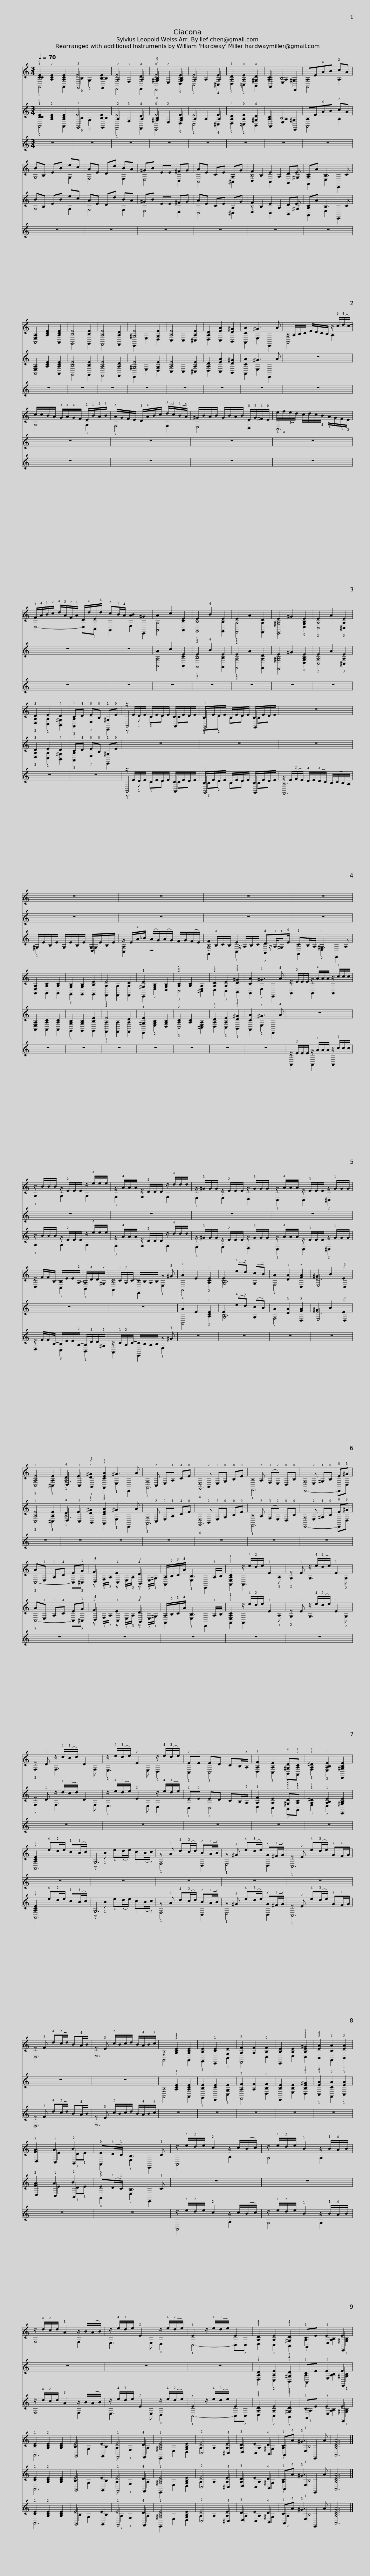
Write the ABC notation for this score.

X:1
%%score ( 1 2 3 4 ) ( 5 6 7 8 ) ( 9 10 11 )
L:1/8
Q:1/4=70
M:3/4
I:linebreak $
K:C
V:1 treble
V:2 treble
V:3 treble
V:4 treble
V:5 treble
V:6 treble
V:7 treble
V:8 treble
V:9 treble
V:10 treble
V:11 treble
V:1
 !1!!0![CCE]2 !2![A,CE]2 [A,CE]2 | E4 [B,E]2 | E4 !4!D2 | !0!E4 E2 | E4 E2 | %5
 !3![A,D]2 !0![A,E]2 !4![^G,D]2 | C2 B,4 |$ A,E!4!AB !2!cA | BB, EB ec | AE Dd BA | %10
 ^GB EE ^FG | AE CE A,G |$ F2 E2 DE | [A,C]A B,3 C | [E,A,]2 [A,CE]2 [A,CE]2 | %15
 [B,E]4 [B,E]2 | [A,E]4 [A,D]2 | [^G,E]4 [G,E]2 | [A,E]4 [A,E]2 |$ [A,D]2 [EA]2 [D^G]2 | %20
 [CA]2 ^G3 A | z/ A,/B,/C/ E/D/C/B,/ z/ !2!c/(!4!d/c/-) | c/c/B/A/ !3!G/!4!A/!4!G/F/ !2!E/!1!B/!4!A/!1!B/ |$ !4!A/G/F/E/ !1!D/!4!A/B/c/ (!3!d/!1!c/)(!4!B/!3!A/) | ^G/B/A/B/ G/B/A/B/ !0!E/!2!G/!4!^F/!0!E/ | %25
 C,6 |$ !3!F/!4!A/!1!B/!2!c/ !4!d/!3!A/!2!F/!3!A/ D/!4!d/E/!4!d/ | !2!c!1!B/!4!A/ [AB]2 ^G2 | A2 c2 E2 | E2 !4!B2 E2 | %30
 E2 A2 D2 | E2 ^G2 E2 |$ E2 A2 E2 | !3!D2 E2 !4!D2 | !1!C!4!D !0!E!0!B, !1!^G,!0!E | %35
 z/ E/D/E/ C/E/D/E/ C/E/D/E/ |$ B,/E/D/E/ B,/E/D/E/ B,/E/D/E/ | z6 |$ z6 | z6 |$ %40
 z6 | z6 | [E,A,]2 [A,C]2 [A,C]2 | [G,B,]2 [G,B,]2 [B,E]2 | E4 D2 |$ %45
 !1![^G,E]2 [G,B,]2 [G,B,]2 | !2!!1![A,C]2 [A,C]2 [E,A,]2 | !2!!4![A,D]2 [A,E]2 !2!!4![D^G]2 | [CA]2 !4!^G3 !4!A | z/ !2!E/E/E/ z/ !4!A/A/A/ z/ !1!c/c/c/ |$ %50
 z/ B/B/B/ z/ !2!E/E/E/ z/ !4!e/e/e/ | z/ !4!A/A/A/ z/ !2!D/D/D/ z/ !4!d/d/d/ | z/ !3!^G/G/G/ z/ !2!E/E/E/ z/ !3!G/G/G/ |$ z/ !4!A/A/A/ z/ !3!E/E/E/ z/ !1!G/G/G/ | z/ F/F/B,/- B,/E/E/!2!A,/- A,/!4!D/D/!2!^G,/ |$ %55
 z/ !1!C/!2!A,/C/- C/B,/A,/B,/ z !3!^G | !4!A2 E2 !1![CE]2 | E2 (!4!e!2!d) (c!1!B) | A2 !3![DA]2 !2![FA]2 | ^G2 B2 !0!E2 | %60
 !1![A,E]4 [A,E]2 |$ !4!D2 E2 !2!!4![D^G]2 | !2!!3![CEA]2 ^G3 A | z !2!C, !1!E,!1!A, !4!C!0!E | z !2!B,, !3!E,!0!G, !0!B,!0!E | %65
 z !2!A, (!3!F,!2!E,) !0!D,!0!B, |$ z !2!E, !1!^G,!0!B, !0!E!3!^G | A!1!E, !1!A,!4!C E!1!G | !1!F2 E2 !4!D2 |$ A,/!0!B,/!3!C/!4!A/ B,3 !3!A,/B,/ | %70
 !2!!3!!1![E,A,C]2 z/ !4!e/!2!d/e/ !1!E2 | z !1!E z/ !4!e/(!2!d/e/) !1!E2 | z !1!D z/ !4!d/(!3!c/d/) D2 |$ z/ !4!e/(!3!d/e/) !2!E2 z/ !4!e/(!3!d/e/) | !2!E!0!E ED CB,/!2!A,/ | %75
 !1![A,F]2 [A,E]2 !1!!4![^G,D]!2!!1![A,C] | !1!!4![A,^D]2 !1![A,B,E]2 [^G,B,E]2 |$ !2!!1![A,CE]2 !4!e!2!d/e/ !1!c(!1!B/c/) | G,6 | z !3!A !4!d(!2!c/d/) !2!B(!1!A/!2!B/) | %80
 z !2!^G !4!e(!3!d/e/) !2!G(!1!^F/!2!G/) |$ z !2!E !4!e(!3!d/e/) !2!G!4!F/G/ | z !3!F !4!d(!2!c/d/) B!4!A/B/ | z !3!E !2!c/B/c/d/ B/!4!A/B/!2!c/ | z2 !2!!1![A,CE]2 [A,CE]2 | %85
 [B,E]2 !1![CE]2 [G,E]2 |$ !2![A,F]2 [A,F]2 !0![B,F]2 | [B,E]2 [B,E]2 !2!!4!!3![B,E^G]2 | !3!!4![EA]2 !2![CA]2 !3![EA]2 | !2!A2 A2 B2 | %90
 !0!E(!4!D/!1!C/) B,3 !1!C | z/ !4!e/!2!d/e/ !2!c2 z/ c/(B/c/) |$ z/ !4!e/!2!d/e/ !1!B2 z/ !1!B/!4!A/B/ |$ z/ !4!d/!2!c/d/ !3!A2 z/ B/(A/B/) | z/ !4!e/!3!d/e/ !2!E2 z/ !4!e/(!2!d/e/) | %95
 !2!E2 z/ !4!e/(!3!d/e/) E2 | !1!!3![A,D]2 [A,E]2 !1!!4![^G,D]2 |$ !1!CE E2 E2 | !1![CE]2 !2![A,CE]2 [A,CE]2 | E4 E2 | %100
 E4 !4!D2 | !1![^G,B,E]4 [G,B,E]2 | !2!C,4 !4!^C,2 | !3!D2 E2 !4!D2 |$ !1!C!4!A !3!^G3 A | %105
 [A,,A,CEA]6 |] %106
V:2
 !0!A,,4 A,,2 | !3!G,,4 G,,2 | x6 | x6 | x6 | %5
 x6 | x6 |$ x6 | x6 | x6 | %10
 x6 | x6 |$ x6 | x6 | x6 | %15
 x6 | x6 | x6 | x6 |$ x6 | %20
 x6 | x6 | x6 |$ x6 | x6 | %25
 x6 |$ x6 | x6 | x6 | x6 | %30
 x6 | x6 |$ x6 | x6 | x6 | %35
 x6 |$ x6 | x6 |$ x6 | x6 |$ %40
 x6 | x6 | x6 | x6 | x6 |$ %45
 x6 | x6 | x6 | x6 | x6 |$ %50
 x6 | x6 | x6 |$ x6 | x6 |$ %55
 x6 | x6 | x6 | x6 | x6 | %60
 x6 |$ x6 | x6 | x6 | x6 | %65
 x6 |$ x6 | x6 | x6 |$ x6 | %70
 x6 | x6 | x6 |$ x6 | x6 | %75
 x6 | x6 |$ x6 | x6 | x6 | %80
 x6 |$ x6 | x6 | x6 | x6 | %85
 x6 |$ x6 | x6 | x6 | x6 | %90
 x6 | x6 |$ x6 |$ x6 | x6 | %95
 x6 | x6 |$ x6 | x6 | x6 | %100
 x6 | x6 | x6 | x6 |$ x6 | %105
 x6 |] %106
V:3
 x6 | !0!B,2 !0!G,2 B,2 | !2!A,2 !3!F,2 A,2 | !1!!0![^G,B,]2 !2!E,2 [G,B,]2 | A,2 A,2 A,2 | %5
 !0!D,2 !2!=C,2 B,,2 | A,,2 E,2 E,,2 |$ A,,4 A,2 | G,4 G,2 | F,4 F,2 | %10
 E,4 D,2 | C,4 ^C,2 |$ z B,2 A,2 ^G, | A,,2 E,2 E,,2 | A,,4 A,,2 | %15
 G,,4 G,,2 | F,,4 F,,2 | E,,2 E,2 D,2 | C,2 C,2 ^C,2 |$ D,2 C,2 B,,2 | %20
 A,,2 E,2 E,,2 | A,,4 A,2 | G,4 !3!G,2 |$ !2!F,4 !1!F,2 | E,4 D,2 | %25
 !4!e/!4!f/(!4!e/d/) c/d/c/!4!B/ !3!A/G/!3!F/!2!E/ |$ D,4- D,!1!B,, | A,,2 E,2 E,,2 | [A,,A,]4 [A,,C]2 | !1!!2![G,,B,]4 [G,,B,]2 | %30
 !1!!2![F,,A,]4 [F,,A,]2 | [E,,^G,B,]4 !0![D,G,B,]2 |$ !2![C,A,]4 !3![^C,A,]2 | !2![D,A,]2 !1![C,A,]2 [B,,^G,]2 | !3![A,,A,]2 !2!E,2 E,,2 | %35
 A,,4 A,,2 |$ !1!G,,4 G,,2 | x6 |$ x6 | x6 |$ %40
 x6 | x6 | A,,2 A,,2 A,,2 | !3!G,,2 G,,2 G,,2 | !1!!2![F,,A,]2 [F,,A,]2 [F,,A,]2 |$ %45
 E,,2 !2!E,2 D,2 | !3!C,4 ^C,2 | D,2 !3!C,2 !1!B,,2 | A,,2 !2!E,2 E,,2 | A,,2 A,,2 A,,2 |$ %50
 !3!G,2 G,2 G,2 | !3!F,2 F,2 F,2 | !1!E,2 E,2 D,2 |$ !1!C,2 C,2 !2!^C,2 | D,2 !3!C,2 !1!B,,2 |$ %55
 A,,2 E,,2 !1!E,2 | A,,4 !2!A,2 | G,4 G,2 | !4!F,4 D,2 | E,4 !0!D,2 | %60
 !2!C,4 !3!^C,2 |$ D,2 !2!C,2 !1!B,,2 | A,,2 !1!E,2 E,,2 | !3!A,,6 | !4!G,,6 | %65
 !1!F,,6 |$ E,,4- E,,D, | !2!C,4- C,!2!^C, | !4!D,2 !4!C,2 !2!B,,2 |$ A,,2 !3!E,2 E,,2 | %70
 A,,2 A,,3 !3!A, | !2!G,2 G,3 !2!G, | !2!F,2 F,3 F, |$ !1!E,3 E, !0!D,2 | !1!C,2 !3!C,4 | %75
 D,2 !3!C,2 !2!B,,A,, | !3!F,2 !2!E,2 E,,2 |$ A,,6 | z !1!B !4!e(!2!d/e/) !1!c(B/!2!c/) | !1!F,4 D,2 | %80
 !1!E,4 D,2 |$ !1!C,6 | D,6 | E,6 | A,,4 A,,2 | %85
 !3!G,,2 E,,2 !3!C,2 |$ F,,4 D,2 | E,,2 E,2 D,2 | !1!C,2 A,,2 !1!C,2 | D,2 !1!C,2 !2!B,,2 | %90
 !0!A,,2 !2!E,2 E,,2 | A,,4 A,2 |$ G,4 G,2 |$ F,4 F,2 | E,3 E, !0!D,2 | %95
 !1!C,4- C,!2!C, | D,2 !2!C,2 !2!B,,2 |$ A,,2 !2!E,2 E,,2 | A,,6 | G,,4 G,,2 | %100
 !1!F,,4 F,,2 | E,,2 E,2 D,2 | E4 E2 | D,2 C,2 B,,2 |$ A,,2 !1!E,2 E,,2 | %105
 x6 |] %106
V:4
 x6 | x6 | !1!F,,4 F,,2 | E,,4 !0!D,2 | !2!C,4 !4!^C,2 | %5
 x6 | A,2 A,2 ^G,2 |$ x6 | x6 | x6 | %10
 x6 | x6 |$ D,2 C,2 B,,2 | x6 | x6 | %15
 x6 | x6 | x6 | x6 |$ x6 | %20
 x6 | x6 | x6 |$ x6 | x6 | %25
 x6 |$ x6 | x6 | x6 | x6 | %30
 x6 | x6 |$ x6 | x6 | x6 | %35
 z !1!D !3!CD CD |$ !3!B,!2!D B,D B,D | x6 |$ x6 | x6 |$ %40
 x6 | x6 | x6 | x6 | x6 |$ %45
 x6 | x6 | x6 | x6 | x6 |$ %50
 x6 | x6 | x6 |$ x6 | x6 |$ %55
 x6 | x6 | B,6 | x6 | E6 | %60
 x6 |$ !1!A,6 | x6 | x6 | x6 | %65
 x6 |$ x6 | x6 | z !3!F,/!2!A,/ z !2!E,/!3!A,/ z !2!E,/!1!^G,/ |$ x6 | %70
 x6 | x6 | x6 |$ x6 | x6 | %75
 x6 | x6 |$ x6 | x6 | x6 | %80
 x6 |$ x6 | x6 | x6 | x6 | %85
 x6 |$ x6 | x6 | x6 | F2 E2 !3!D!1!E | %90
 x6 | x6 |$ x6 |$ x6 | x6 | %95
 x6 | x6 |$ !3!A,2 [A,B,]2 !1![^G,B,]2 | x6 | B,2 G,2 B,2 | %100
 !2!A,2 !3!F,2 A,2 | x6 | A,2 A,2 A,2 | A,2 A,2 ^G,2 |$ !2!A,2 B,4 | %105
 x6 |] %106
V:5
 !1!!0![CCE]2 !2![A,CE]2 [A,CE]2 | E4 [B,E]2 | E4 !4!D2 | !0!E4 E2 | E4 E2 | %5
 !3![A,D]2 !0![A,E]2 !4![^G,D]2 | C2 B,4 |$ A,E!4!AB !2!cA | BB, EB ec | AE Dd BA | %10
 ^GB EE ^FG | AE CE A,G |$ F2 E2 DE | [A,C]A B,3 C | [E,A,]2 [A,CE]2 [A,CE]2 | %15
 [B,E]4 [B,E]2 | [A,E]4 [A,D]2 | [^G,E]4 [G,E]2 | [A,E]4 [A,E]2 |$ [A,D]2 [EA]2 [D^G]2 | %20
 [CA]2 ^G3 A | z6 | z6 |$ z6 | z6 | %25
 z6 |$ z6 | z6 | A2 c2 E2 | E2 !4!B2 E2 | %30
 E2 A2 D2 | E2 ^G2 E2 |$ E2 A2 E2 | !3!D2 E2 !4!D2 | !1!C!4!D !0!E!0!B, !1!^G,!0!E | %35
 z6 |$ z6 | z6 |$ z6 | z6 |$ %40
 z6 | z6 | [E,A,]2 [A,C]2 [A,C]2 | [G,B,]2 [G,B,]2 [B,E]2 | E4 D2 |$ %45
 !1![^G,E]2 [G,B,]2 [G,B,]2 | !2!!1![A,C]2 [A,C]2 [E,A,]2 | !2!!4![A,D]2 [A,E]2 !2!!4![D^G]2 | [CA]2 !4!^G3 !4!A | z6 |$ %50
 z6 | z6 | z6 |$ z6 | z6 |$ %55
 z6 | !4!A2 E2 !1![CE]2 | E2 (!4!e!2!d) (c!1!B) | A2 !3![DA]2 !2![FA]2 | ^G2 B2 !0!E2 | %60
 !1![A,E]4 [A,E]2 |$ !4!D2 E2 !2!!4![D^G]2 | !2!!3![CEA]2 ^G3 A | z !2!C, !1!E,!1!A, !4!C!0!E | z !2!B,, !3!E,!0!G, !0!B,!0!E | %65
 z !2!A, (!3!F,!2!E,) !0!D,!0!B, |$ z !2!E, !1!^G,!0!B, !0!E!3!^G | A!1!E, !1!A,!4!C E!1!G | !1!F2 E2 !4!D2 |$ A,/!0!B,/!3!C/!4!A/ B,3 !3!A,/B,/ | %70
 !2!!3!!1![E,A,C]2 z/ !4!e/!2!d/e/ !1!E2 | z !1!E z/ !4!e/(!2!d/e/) !1!E2 | z !1!D z/ !4!d/(!3!c/d/) D2 |$ z/ !4!e/(!3!d/e/) !2!E2 z/ !4!e/(!3!d/e/) | !2!E!0!E ED CB,/!2!A,/ | %75
 !1![A,F]2 [A,E]2 !1!!4![^G,D]!2!!1![A,C] | !1!!4![A,^D]2 !1![A,B,E]2 [^G,B,E]2 |$ z6 | z6 | z6 | %80
 z6 |$ z6 | z6 | z6 | z2 !2!!1![A,CE]2 [A,CE]2 | %85
 [B,E]2 !1![CE]2 [G,E]2 |$ !2![A,F]2 [A,F]2 !0![B,F]2 | [B,E]2 [B,E]2 !2!!4!!3![B,E^G]2 | !3!!4![EA]2 !2![CA]2 !3![EA]2 | !2!A2 A2 B2 | %90
 !0!E(!4!D/!1!C/) B,3 !1!C | z6 |$ z6 |$ z6 | z6 | %95
 z6 | !1!!3![A,D]2 [A,E]2 !1!!4![^G,D]2 |$ !1!CE E2 E2 | !1![CE]2 !2![A,CE]2 [A,CE]2 | E4 E2 | %100
 E4 !4!D2 | !1![^G,B,E]4 [G,B,E]2 | !2!C,4 !4!^C,2 | !3!D2 E2 !4!D2 |$ !1!C!4!A !3!^G3 A | %105
 [A,,A,CEA]6 |] %106
V:6
 !0!A,,4 A,,2 | !3!G,,4 G,,2 | x6 | x6 | x6 | %5
 x6 | x6 |$ x6 | x6 | x6 | %10
 x6 | x6 |$ x6 | x6 | x6 | %15
 x6 | x6 | x6 | x6 |$ x6 | %20
 x6 | x6 | x6 |$ x6 | x6 | %25
 x6 |$ x6 | x6 | x6 | x6 | %30
 x6 | x6 |$ x6 | x6 | x6 | %35
 x6 |$ x6 | x6 |$ x6 | x6 |$ %40
 x6 | x6 | x6 | x6 | x6 |$ %45
 x6 | x6 | x6 | x6 | x6 |$ %50
 x6 | x6 | x6 |$ x6 | x6 |$ %55
 x6 | x6 | x6 | x6 | x6 | %60
 x6 |$ x6 | x6 | x6 | x6 | %65
 x6 |$ x6 | x6 | x6 |$ x6 | %70
 x6 | x6 | x6 |$ x6 | x6 | %75
 x6 | x6 |$ x6 | x6 | x6 | %80
 x6 |$ x6 | x6 | x6 | x6 | %85
 x6 |$ x6 | x6 | x6 | x6 | %90
 x6 | x6 |$ x6 |$ x6 | x6 | %95
 x6 | x6 |$ x6 | x6 | x6 | %100
 x6 | x6 | x6 | x6 |$ x6 | %105
 x6 |] %106
V:7
 x6 | !0!B,2 !0!G,2 B,2 | !2!A,2 !3!F,2 A,2 | !1!!0![^G,B,]2 !2!E,2 [G,B,]2 | A,2 A,2 A,2 | %5
 !0!D,2 !2!=C,2 B,,2 | A,,2 E,2 E,,2 |$ A,,4 A,2 | G,4 G,2 | F,4 F,2 | %10
 E,4 D,2 | C,4 ^C,2 |$ z B,2 A,2 ^G, | A,,2 E,2 E,,2 | A,,4 A,,2 | %15
 G,,4 G,,2 | F,,4 F,,2 | E,,2 E,2 D,2 | C,2 C,2 ^C,2 |$ D,2 C,2 B,,2 | %20
 A,,2 E,2 E,,2 | x6 | x6 |$ x6 | x6 | %25
 x6 |$ x6 | x6 | [A,,A,]4 [A,,C]2 | !1!!2![G,,B,]4 [G,,B,]2 | %30
 !1!!2![F,,A,]4 [F,,A,]2 | [E,,^G,B,]4 !0![D,G,B,]2 |$ !2![C,A,]4 !3![^C,A,]2 | !2![D,A,]2 !1![C,A,]2 [B,,^G,]2 | !3![A,,A,]2 !2!E,2 E,,2 | %35
 x6 |$ x6 | x6 |$ x6 | x6 |$ %40
 x6 | x6 | A,,2 A,,2 A,,2 | !3!G,,2 G,,2 G,,2 | !1!!2![F,,A,]2 [F,,A,]2 [F,,A,]2 |$ %45
 E,,2 !2!E,2 D,2 | !3!C,4 ^C,2 | D,2 !3!C,2 !1!B,,2 | A,,2 !2!E,2 E,,2 | x6 |$ %50
 x6 | x6 | x6 |$ x6 | x6 |$ %55
 x6 | A,,4 !2!A,2 | G,4 G,2 | !4!F,4 D,2 | E,4 !0!D,2 | %60
 !2!C,4 !3!^C,2 |$ D,2 !2!C,2 !1!B,,2 | A,,2 !1!E,2 E,,2 | !3!A,,6 | !4!G,,6 | %65
 !1!F,,6 |$ E,,4- E,,D, | !2!C,4- C,!2!^C, | !4!D,2 !4!C,2 !2!B,,2 |$ A,,2 !3!E,2 E,,2 | %70
 A,,2 A,,3 !3!A, | !2!G,2 G,3 !2!G, | !2!F,2 F,3 F, |$ !1!E,3 E, !0!D,2 | !1!C,2 !3!C,4 | %75
 D,2 !3!C,2 !2!B,,A,, | !3!F,2 !2!E,2 E,,2 |$ x6 | x6 | x6 | %80
 x6 |$ x6 | x6 | x6 | A,,4 A,,2 | %85
 !3!G,,2 E,,2 !3!C,2 |$ F,,4 D,2 | E,,2 E,2 D,2 | !1!C,2 A,,2 !1!C,2 | D,2 !1!C,2 !2!B,,2 | %90
 !0!A,,2 !2!E,2 E,,2 | x6 |$ x6 |$ x6 | x6 | %95
 x6 | D,2 !2!C,2 !2!B,,2 |$ A,,2 !2!E,2 E,,2 | A,,6 | G,,4 G,,2 | %100
 !1!F,,4 F,,2 | E,,2 E,2 D,2 | E4 E2 | D,2 C,2 B,,2 |$ A,,2 !1!E,2 E,,2 | %105
 x6 |] %106
V:8
 x6 | x6 | !1!F,,4 F,,2 | E,,4 !0!D,2 | !2!C,4 !4!^C,2 | %5
 x6 | A,2 A,2 ^G,2 |$ x6 | x6 | x6 | %10
 x6 | x6 |$ D,2 C,2 B,,2 | x6 | x6 | %15
 x6 | x6 | x6 | x6 |$ x6 | %20
 x6 | x6 | x6 |$ x6 | x6 | %25
 x6 |$ x6 | x6 | x6 | x6 | %30
 x6 | x6 |$ x6 | x6 | x6 | %35
 x6 |$ x6 | x6 |$ x6 | x6 |$ %40
 x6 | x6 | x6 | x6 | x6 |$ %45
 x6 | x6 | x6 | x6 | x6 |$ %50
 x6 | x6 | x6 |$ x6 | x6 |$ %55
 x6 | x6 | B,6 | x6 | E6 | %60
 x6 |$ !1!A,6 | x6 | x6 | x6 | %65
 x6 |$ x6 | x6 | z !3!F,/!2!A,/ z !2!E,/!3!A,/ z !2!E,/!1!^G,/ |$ x6 | %70
 x6 | x6 | x6 |$ x6 | x6 | %75
 x6 | x6 |$ x6 | x6 | x6 | %80
 x6 |$ x6 | x6 | x6 | x6 | %85
 x6 |$ x6 | x6 | x6 | F2 E2 !3!D!1!E | %90
 x6 | x6 |$ x6 |$ x6 | x6 | %95
 x6 | x6 |$ !3!A,2 [A,B,]2 !1![^G,B,]2 | x6 | B,2 G,2 B,2 | %100
 !2!A,2 !3!F,2 A,2 | x6 | A,2 A,2 A,2 | A,2 A,2 ^G,2 |$ !2!A,2 B,4 | %105
 x6 |] %106
V:9
 z6 | z6 | z6 | z6 | z6 | %5
 z6 | z6 |$ z6 | z6 | z6 | %10
 z6 | z6 |$ z6 | z6 | z6 | %15
 z6 | z6 | z6 | z6 |$ z6 | %20
 z6 | z6 | z6 |$ z6 | z6 | %25
 z6 |$ z6 | z6 | z6 | z6 | %30
 z6 | z6 |$ z6 | z6 | z6 | %35
 z/ E/D/E/ C/E/D/E/ C/E/D/E/ |$ B,/E/D/E/ B,/E/D/E/ B,/E/D/E/ | z/ E/(!2!F/E/) !4!D/E/(!4!D/!1!C/) B,/(C/B,/)A,/ |$ ^G,/E/B,/E/ G,/E/B,/E/ G,/E/B,/E/ | z/ E/!4!A/_B/ (A/G/)(A/G/) F/G/(F/E/) |$ %40
 F2 E2 !4!D>!0!E | !1!CB,/A,/ !1!^G,3 A, | z6 | z6 | z6 |$ %45
 z6 | z6 | z6 | z6 | z/ !2!E/E/E/ z/ !4!A/A/A/ z/ !1!c/c/c/ |$ %50
 z/ B/B/B/ z/ !2!E/E/E/ z/ !4!e/e/e/ | z/ !4!A/A/A/ z/ !2!D/D/D/ z/ !4!d/d/d/ | z/ !3!^G/G/G/ z/ !2!E/E/E/ z/ !3!G/G/G/ |$ z/ !4!A/A/A/ z/ !3!E/E/E/ z/ !1!G/G/G/ | z/ F/F/B,/- B,/E/E/!2!A,/- A,/!4!D/D/!2!^G,/ |$ %55
 z/ !1!C/!2!A,/C/- C/B,/A,/B,/ z !3!^G | z6 | z6 | z6 | z6 | %60
 z6 |$ z6 | z6 | z6 | z6 | %65
 z6 |$ z6 | z6 | z6 |$ z6 | %70
 z6 | z6 | z6 |$ z6 | z6 | %75
 z6 | z6 |$ !2!!1![A,CE]2 !4!e!2!d/e/ !1!c(!1!B/c/) | G,6 | z !3!A !4!d(!2!c/d/) !2!B(!1!A/!2!B/) | %80
 z !2!^G !4!e(!3!d/e/) !2!G(!1!^F/!2!G/) |$ z !2!E !4!e(!3!d/e/) !2!G!4!F/G/ | z !3!F !4!d(!2!c/d/) B!4!A/B/ | z !3!E !2!c/B/c/d/ B/!4!A/B/!2!c/ | z6 | %85
 z6 |$ z6 | z6 | z6 | z6 | %90
 z6 | z/ !4!e/!2!d/e/ !2!c2 z/ c/(B/c/) |$ z/ !4!e/!2!d/e/ !1!B2 z/ !1!B/!4!A/B/ |$ z/ !4!d/!2!c/d/ !3!A2 z/ B/(A/B/) | z/ !4!e/!3!d/e/ !2!E2 z/ !4!e/(!2!d/e/) | %95
 !2!E2 z/ !4!e/(!3!d/e/) E2 | !1!!3![A,D]2 [A,E]2 !1!!4![^G,D]2 |$ !1!CE E2 E2 | !1![CE]2 !2![A,CE]2 [A,CE]2 | E4 E2 | %100
 E4 !4!D2 | !1![^G,B,E]4 [G,B,E]2 | !2!C,4 !4!^C,2 | !3!D2 E2 !4!D2 |$ !1!C!4!A !3!^G3 A | %105
 [A,,A,CEA]6 |] %106
V:10
 x6 | x6 | x6 | x6 | x6 | %5
 x6 | x6 |$ x6 | x6 | x6 | %10
 x6 | x6 |$ x6 | x6 | x6 | %15
 x6 | x6 | x6 | x6 |$ x6 | %20
 x6 | x6 | x6 |$ x6 | x6 | %25
 x6 |$ x6 | x6 | x6 | x6 | %30
 x6 | x6 |$ x6 | x6 | x6 | %35
 A,,4 A,,2 |$ !1!G,,4 G,,2 | [F,,A,]6 |$ x4 D,2 | [C,A,]2 z4 |$ %40
 z/ !4!B,/C/B,/ z/ A,/B,/C/ z/ !3!A,/!1!^G, | A,,2 !2!E,2 E,,2 | x6 | x6 | x6 |$ %45
 x6 | x6 | x6 | x6 | A,,2 A,,2 A,,2 |$ %50
 !3!G,2 G,2 G,2 | !3!F,2 F,2 F,2 | !1!E,2 E,2 D,2 |$ !1!C,2 C,2 !2!^C,2 | D,2 !3!C,2 !1!B,,2 |$ %55
 A,,2 E,,2 !1!E,2 | x6 | x6 | x6 | x6 | %60
 x6 |$ x6 | x6 | x6 | x6 | %65
 x6 |$ x6 | x6 | x6 |$ x6 | %70
 x6 | x6 | x6 |$ x6 | x6 | %75
 x6 | x6 |$ A,,6 | z !1!B !4!e(!2!d/e/) !1!c(B/!2!c/) | !1!F,4 D,2 | %80
 !1!E,4 D,2 |$ !1!C,6 | D,6 | E,6 | x6 | %85
 x6 |$ x6 | x6 | x6 | x6 | %90
 x6 | A,,4 A,2 |$ G,4 G,2 |$ F,4 F,2 | E,3 E, !0!D,2 | %95
 !1!C,4- C,!2!C, | D,2 !2!C,2 !2!B,,2 |$ A,,2 !2!E,2 E,,2 | A,,6 | G,,4 G,,2 | %100
 !1!F,,4 F,,2 | E,,2 E,2 D,2 | E4 E2 | D,2 C,2 B,,2 |$ A,,2 !1!E,2 E,,2 | %105
 x6 |] %106
V:11
 x6 | x6 | x6 | x6 | x6 | %5
 x6 | x6 |$ x6 | x6 | x6 | %10
 x6 | x6 |$ x6 | x6 | x6 | %15
 x6 | x6 | x6 | x6 |$ x6 | %20
 x6 | x6 | x6 |$ x6 | x6 | %25
 x6 |$ x6 | x6 | x6 | x6 | %30
 x6 | x6 |$ x6 | x6 | x6 | %35
 z !1!D !3!CD CD |$ !3!B,!2!D B,D B,D | x6 |$ !1!^G,2 G,2 G,2 | x6 |$ %40
 A,,2 !3!C,2 !2!B,,2 | x6 | x6 | x6 | x6 |$ %45
 x6 | x6 | x6 | x6 | x6 |$ %50
 x6 | x6 | x6 |$ x6 | x6 |$ %55
 x6 | x6 | x6 | x6 | x6 | %60
 x6 |$ x6 | x6 | x6 | x6 | %65
 x6 |$ x6 | x6 | x6 |$ x6 | %70
 x6 | x6 | x6 |$ x6 | x6 | %75
 x6 | x6 |$ x6 | x6 | x6 | %80
 x6 |$ x6 | x6 | x6 | x6 | %85
 x6 |$ x6 | x6 | x6 | x6 | %90
 x6 | x6 |$ x6 |$ x6 | x6 | %95
 x6 | x6 |$ !3!A,2 [A,B,]2 !1![^G,B,]2 | x6 | B,2 G,2 B,2 | %100
 !2!A,2 !3!F,2 A,2 | x6 | A,2 A,2 A,2 | A,2 A,2 ^G,2 |$ !2!A,2 B,4 | %105
 x6 |] %106
